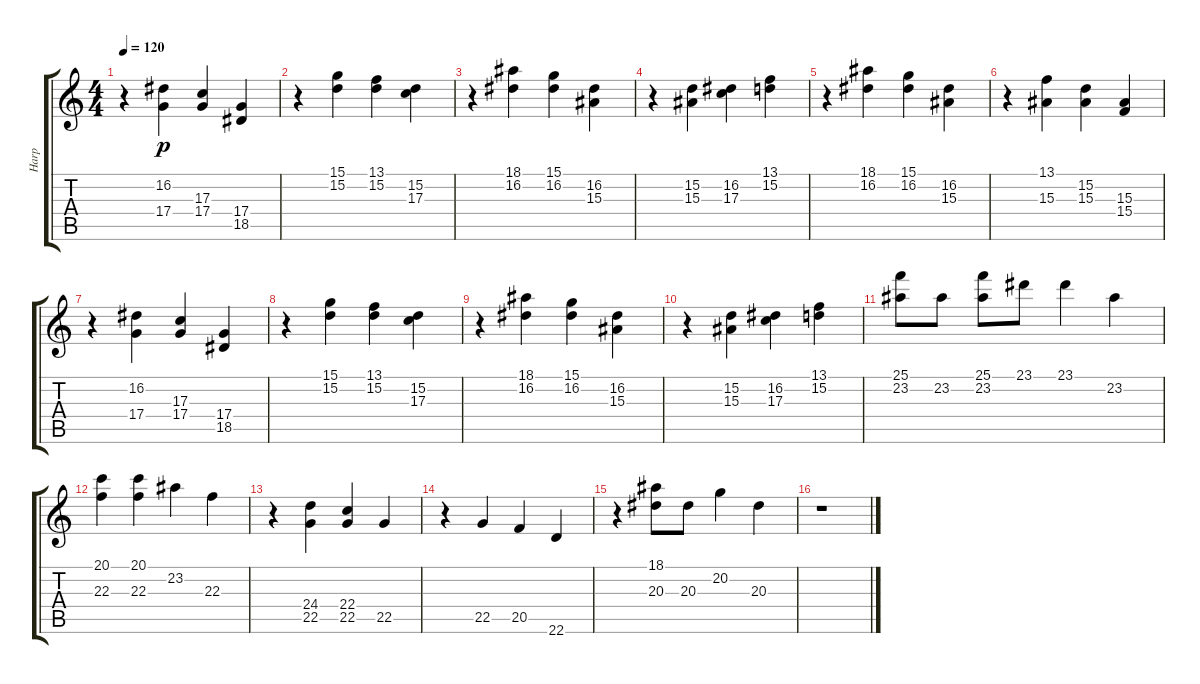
\track ("Harp" "Harp") {instrument orchestralharp}
\staff {score tabs}
\tuning (E4 B3 G3 D3 A2 E2) {hide}
\ts (4 4)
\tempo 120
\clef g2
\ks c
r.4{dy p} (16.2 17.4).4 (17.3 17.4).4 (17.4 18.5).4 |
r.4 (15.1 15.2).4 (13.1 15.2).4 (15.2 17.3).4 |
r.4 (18.1 16.2).4 (15.1 16.2).4 (16.2 15.3).4 |
r.4 (15.2 15.3).4 (16.2 17.3).4 (13.1 15.2).4 |
r.4 (18.1 16.2).4 (15.1 16.2).4 (16.2 15.3).4 |
r.4 (13.1 15.3).4 (15.2 15.3).4 (15.3 15.4).4 |
r.4 (16.2 17.4).4 (17.3 17.4).4 (17.4 18.5).4 |
r.4 (15.1 15.2).4 (13.1 15.2).4 (15.2 17.3).4 |
r.4 (18.1 16.2).4 (15.1 16.2).4 (16.2 15.3).4 |
r.4 (15.2 15.3).4 (16.2 17.3).4 (13.1 15.2).4 |
(25.1 23.2).8 23.2.8 (25.1 23.2).8 23.1.8 23.1.4 23.2.4 |
(20.1 22.3).4 (20.1 22.3).4 23.2.4 22.3.4 |
r.4 (24.4 22.5).4 (22.4 22.5).4 22.5.4 |
r.4 22.5.4 20.5.4 22.6.4 |
r.4 (18.1 20.3).8 20.3.8 20.2.4 20.3.4 |
r.1
